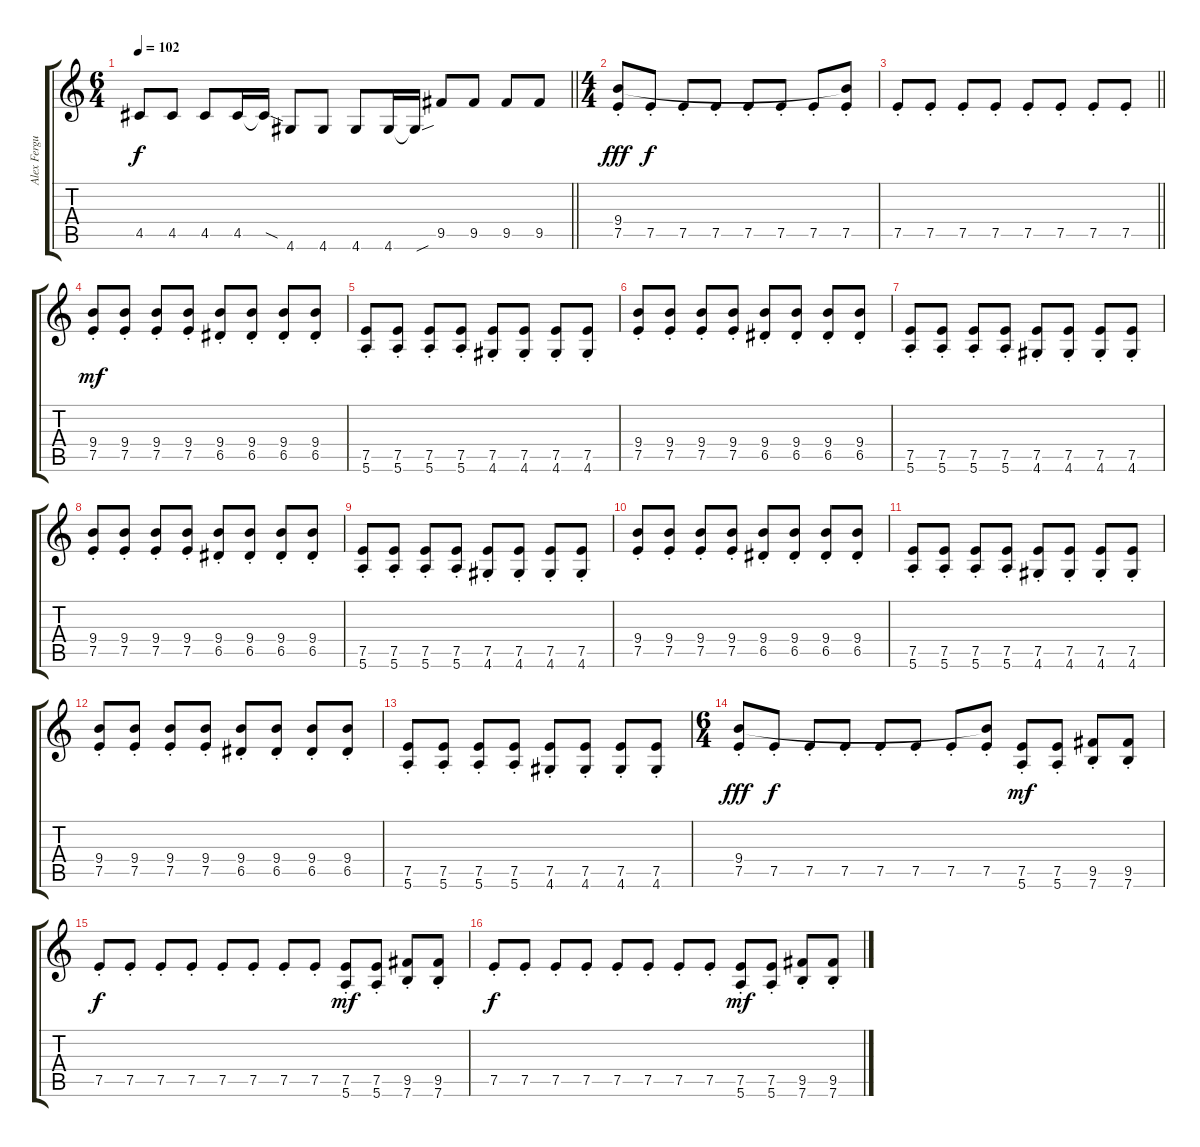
\track ("Alex Fergusson" "Alex Fergu") {instrument electricguitarjazz}
\staff {score tabs}
\tuning (E4 B3 G3 D3 A2 E2) {hide}
\ts (6 4)
\tempo 102
\clef g2
\barLineRight lightlight
\ks c
4.5.8{dy f} 4.5.8 4.5.8 4.5.16 4.5{sod t}.16 4.6.8 4.6.8 4.6.8 4.6.16 4.6{sou t}.16 9.5.8 9.5.8 9.5.8 9.5.8 |
\ts (4 4)
(9.4 7.5{st}).8{dy fff} 7.5{st}.8{dy f} 7.5{st}.8 7.5{st}.8 7.5{st}.8 7.5{st}.8 7.5{st}.8 (9.4{t} 7.5{st}).8 |
\barLineRight lightlight
7.5{st}.8 7.5{st}.8 7.5{st}.8 7.5{st}.8 7.5{st}.8 7.5{st}.8 7.5{st}.8 7.5{st}.8 |
\section ("" "")
(9.4{st} 7.5{st}).8{dy mf} (9.4{st} 7.5{st}).8 (9.4{st} 7.5{st}).8 (9.4{st} 7.5{st}).8 (9.4{st} 6.5{st}).8 (9.4{st} 6.5{st}).8 (9.4{st} 6.5{st}).8 (9.4{st} 6.5{st}).8 |
(7.5{st} 5.6{st}).8 (7.5{st} 5.6{st}).8 (7.5{st} 5.6{st}).8 (7.5{st} 5.6{st}).8 (7.5{st} 4.6{st}).8 (7.5{st} 4.6{st}).8 (7.5{st} 4.6{st}).8 (7.5{st} 4.6{st}).8 |
(9.4{st} 7.5{st}).8 (9.4{st} 7.5{st}).8 (9.4{st} 7.5{st}).8 (9.4{st} 7.5{st}).8 (9.4{st} 6.5{st}).8 (9.4{st} 6.5{st}).8 (9.4{st} 6.5{st}).8 (9.4{st} 6.5{st}).8 |
(7.5{st} 5.6{st}).8 (7.5{st} 5.6{st}).8 (7.5{st} 5.6{st}).8 (7.5{st} 5.6{st}).8 (7.5{st} 4.6{st}).8 (7.5{st} 4.6{st}).8 (7.5{st} 4.6{st}).8 (7.5{st} 4.6{st}).8 |
(9.4{st} 7.5{st}).8 (9.4{st} 7.5{st}).8 (9.4{st} 7.5{st}).8 (9.4{st} 7.5{st}).8 (9.4{st} 6.5{st}).8 (9.4{st} 6.5{st}).8 (9.4{st} 6.5{st}).8 (9.4{st} 6.5{st}).8 |
(7.5{st} 5.6{st}).8 (7.5{st} 5.6{st}).8 (7.5{st} 5.6{st}).8 (7.5{st} 5.6{st}).8 (7.5{st} 4.6{st}).8 (7.5{st} 4.6{st}).8 (7.5{st} 4.6{st}).8 (7.5{st} 4.6{st}).8 |
(9.4{st} 7.5{st}).8 (9.4{st} 7.5{st}).8 (9.4{st} 7.5{st}).8 (9.4{st} 7.5{st}).8 (9.4{st} 6.5{st}).8 (9.4{st} 6.5{st}).8 (9.4{st} 6.5{st}).8 (9.4{st} 6.5{st}).8 |
(7.5{st} 5.6{st}).8 (7.5{st} 5.6{st}).8 (7.5{st} 5.6{st}).8 (7.5{st} 5.6{st}).8 (7.5{st} 4.6{st}).8 (7.5{st} 4.6{st}).8 (7.5{st} 4.6{st}).8 (7.5{st} 4.6{st}).8 |
(9.4{st} 7.5{st}).8 (9.4{st} 7.5{st}).8 (9.4{st} 7.5{st}).8 (9.4{st} 7.5{st}).8 (9.4{st} 6.5{st}).8 (9.4{st} 6.5{st}).8 (9.4{st} 6.5{st}).8 (9.4{st} 6.5{st}).8 |
(7.5{st} 5.6{st}).8 (7.5{st} 5.6{st}).8 (7.5{st} 5.6{st}).8 (7.5{st} 5.6{st}).8 (7.5{st} 4.6{st}).8 (7.5{st} 4.6{st}).8 (7.5{st} 4.6{st}).8 (7.5{st} 4.6{st}).8 |
\ts (6 4)
(9.4 7.5{st}).8{dy fff} 7.5{st}.8{dy f} 7.5{st}.8 7.5{st}.8 7.5{st}.8 7.5{st}.8 7.5{st}.8 (9.4{t} 7.5{st}).8 (7.5{st} 5.6{st}).8{dy mf} (7.5{st} 5.6{st}).8 (9.5{st} 7.6{st}).8 (9.5{st} 7.6{st}).8 |
7.5{st}.8{dy f} 7.5{st}.8 7.5{st}.8 7.5{st}.8 7.5{st}.8 7.5{st}.8 7.5{st}.8 7.5{st}.8 (7.5{st} 5.6{st}).8{dy mf} (7.5{st} 5.6{st}).8 (9.5{st} 7.6{st}).8 (9.5{st} 7.6{st}).8 |
7.5{st}.8{dy f} 7.5{st}.8 7.5{st}.8 7.5{st}.8 7.5{st}.8 7.5{st}.8 7.5{st}.8 7.5{st}.8 (7.5{st} 5.6{st}).8{dy mf} (7.5{st} 5.6{st}).8 (9.5{st} 7.6{st}).8 (9.5{st} 7.6{st}).8
